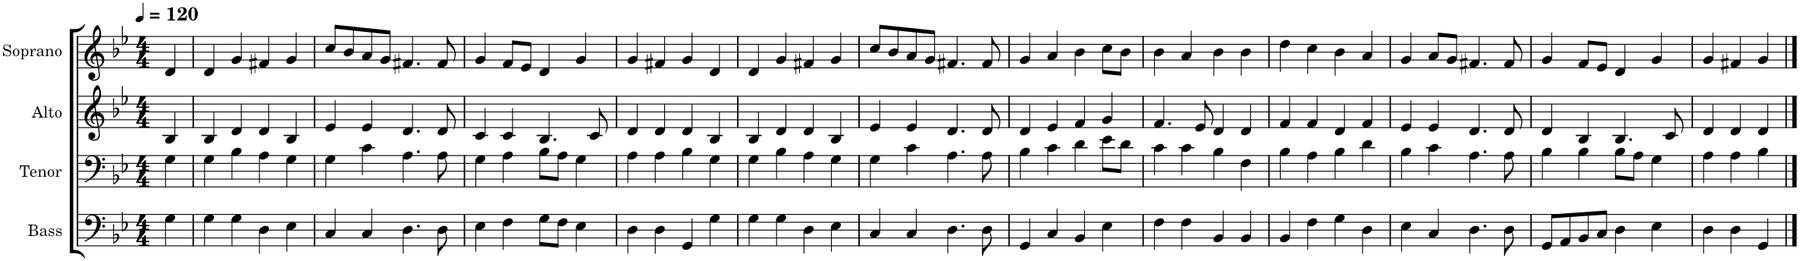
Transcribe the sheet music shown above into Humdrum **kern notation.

**kern	**kern	**kern	**kern
*part4	*part3	*part2	*part1
*staff4	*staff3	*staff2	*staff1
*I"Bass	*I"Tenor	*I"Alto	*I"Soprano
*I'B.	*I'T.	*I'A.	*I'S.
*clefF4	*clefF4	*clefG2	*clefG2
*k[b-e-]	*k[b-e-]	*k[b-e-]	*k[b-e-]
*M4/4	*M4/4	*M4/4	*M4/4
*MM120	*MM120	*MM120	*MM120
=	=	=	=
4G\	4G\	4B-/	4d/
=1	=1	=1	=1
4G\	4G\	4B-/	4d/
4G\	4B-\	4d/	4g/
4D\	4A\	4d/	4f#X/
4E-\	4G\	4B-/	4g/
=2	=2	=2	=2
4C/	4G\	4e-/	8cc/L
.	.	.	8b-/
4C/	4c\	4e-/	8a/
.	.	.	8g/J
4.D\	4.A\	4.d/	4.f#X/
8D\	8A\	8d/	8f#/
=3	=3	=3	=3
4E-\	4G\	4c/	4g/
4F\	4A\	4c/	8f/L
.	.	.	8e-/J
8G\L	8B-\L	4.B-/	4d/
8F\J	8A\J	.	.
4E-\	4G\	.	4g/
.	.	8c/	.
=4	=4	=4	=4
4D\	4A\	4d/	4g/
4D\	4A\	4d/	4f#X/
4GG/	4B-\	4d/	4g/
4G\	4G\	4B-/	4d/
=5	=5	=5	=5
4G\	4G\	4B-/	4d/
4G\	4B-\	4d/	4g/
4D\	4A\	4d/	4f#X/
4E-\	4G\	4B-/	4g/
=6	=6	=6	=6
4C/	4G\	4e-/	8cc/L
.	.	.	8b-/
4C/	4c\	4e-/	8a/
.	.	.	8g/J
4.D\	4.A\	4.d/	4.f#X/
8D\	8A\	8d/	8f#/
=7	=7	=7	=7
4GG/	4B-\	4d/	4g/
4C/	4c\	4e-/	4a/
4BB-/	4d\	4f/	4b-\
4E-\	8e-\L	4g/	8cc\L
.	8d\J	.	8b-\J
=8	=8	=8	=8
4F\	4c\	4.f/	4b-\
4F\	4c\	.	4a/
.	.	8e-/	.
4BB-/	4B-\	4d/	4b-\
4BB-/	4F\	4d/	4b-\
=9	=9	=9	=9
4BB-/	4B-\	4f/	4dd\
4F\	4A\	4f/	4cc\
4G\	4B-\	4d/	4b-\
4D\	4d\	4f/	4a/
=10	=10	=10	=10
4E-\	4B-\	4e-/	4g/
4C/	4c\	4e-/	8a/L
.	.	.	8g/J
4.D\	4.A\	4.d/	4.f#X/
8D\	8A\	8d/	8f#/
=11	=11	=11	=11
8GG/L	4B-\	4d/	4g/
8AA/	.	.	.
8BB-/	4B-\	4B-/	8f/L
8C/J	.	.	8e-/J
4D\	8B-\L	4.B-/	4d/
.	8A\J	.	.
4E-\	4G\	.	4g/
.	.	8c/	.
=12	=12	=12	=12
4D\	4A\	4d/	4g/
4D\	4A\	4d/	4f#X/
4GG/	4B-\	4d/	4g/
==	==	==	==
*-	*-	*-	*-
